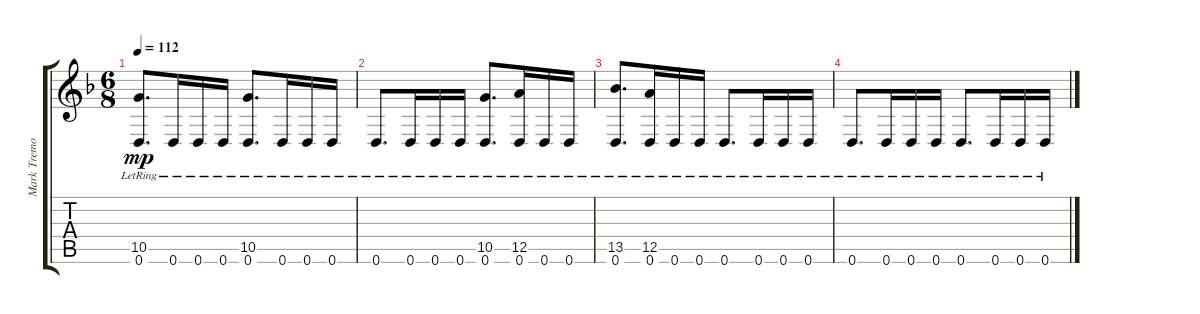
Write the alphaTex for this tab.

\track ("Mark Tremonti (Clean)" "Mark Tremo") {instrument electricguitarclean}
\staff {score tabs}
\tuning (E4 B3 G3 D3 A2 D2) {hide}
\ts (6 8)
\tempo 112
\clef g2
\ks f
(10.5{lr} 0.6{lr}).8{d dy mp} 0.6{lr}.16 0.6{lr}.16 0.6{lr}.16 (10.5{lr} 0.6{lr}).8{d} 0.6{lr}.16 0.6{lr}.16 0.6{lr}.16 |
0.6{lr}.8{d} 0.6{lr}.16 0.6{lr}.16 0.6{lr}.16 (10.5{lr} 0.6{lr}).8{d} (12.5{lr} 0.6{lr}).16 0.6{lr}.16 0.6{lr}.16 |
(13.5{lr} 0.6{lr}).8{d} (12.5{lr} 0.6{lr}).16 0.6{lr}.16 0.6{lr}.16 0.6{lr}.8{d} 0.6{lr}.16 0.6{lr}.16 0.6{lr}.16 |
0.6{lr}.8{d} 0.6{lr}.16 0.6{lr}.16 0.6{lr}.16 0.6{lr}.8{d} 0.6{lr}.16 0.6{lr}.16 0.6{lr}.16
